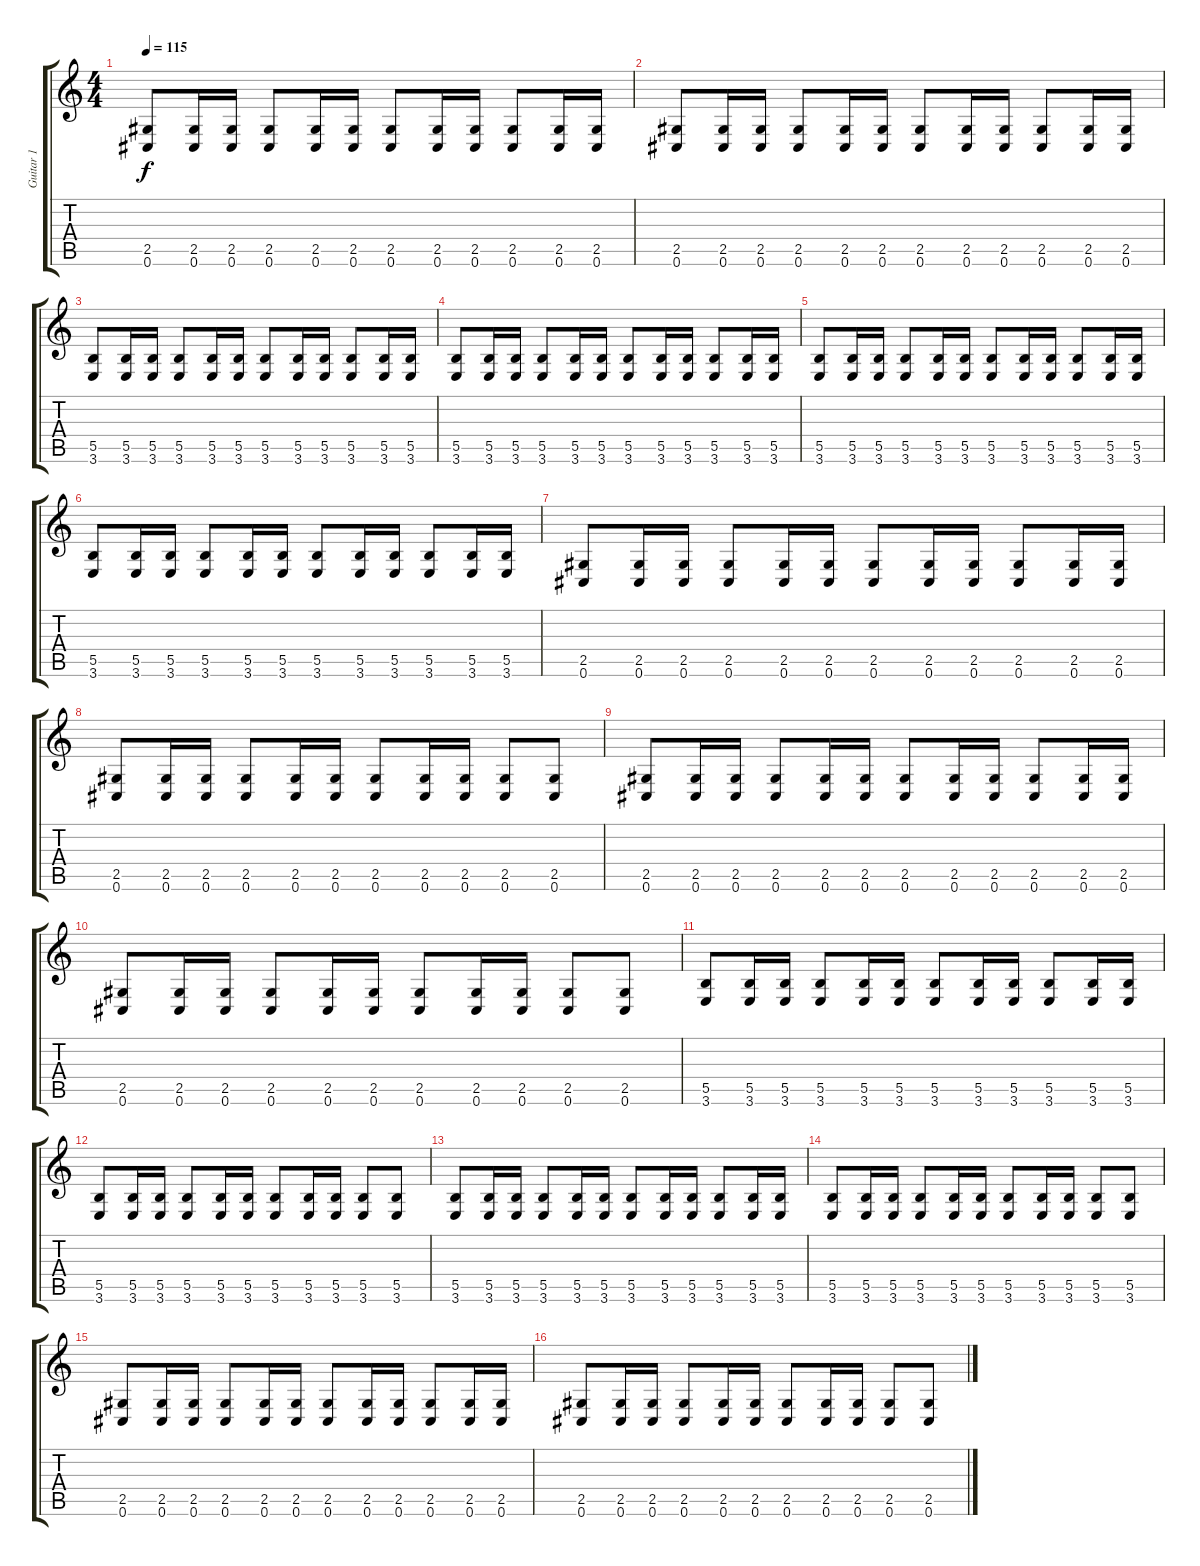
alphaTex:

\track ("Guitar 1" "Guitar 1") {instrument distortionguitar}
\staff {score tabs}
\tuning (Db4 Ab3 E3 B2 Gb2 Db2) {hide}
\ts (4 4)
\tempo 115
\clef g2
\ks c
(2.5 0.6).8{dy f} (2.5 0.6).16 (2.5 0.6).16 (2.5 0.6).8 (2.5 0.6).16 (2.5 0.6).16 (2.5 0.6).8 (2.5 0.6).16 (2.5 0.6).16 (2.5 0.6).8 (2.5 0.6).16 (2.5 0.6).16 |
(2.5 0.6).8 (2.5 0.6).16 (2.5 0.6).16 (2.5 0.6).8 (2.5 0.6).16 (2.5 0.6).16 (2.5 0.6).8 (2.5 0.6).16 (2.5 0.6).16 (2.5 0.6).8 (2.5 0.6).16 (2.5 0.6).16 |
(5.5 3.6).8 (5.5 3.6).16 (5.5 3.6).16 (5.5 3.6).8 (5.5 3.6).16 (5.5 3.6).16 (5.5 3.6).8 (5.5 3.6).16 (5.5 3.6).16 (5.5 3.6).8 (5.5 3.6).16 (5.5 3.6).16 |
(5.5 3.6).8 (5.5 3.6).16 (5.5 3.6).16 (5.5 3.6).8 (5.5 3.6).16 (5.5 3.6).16 (5.5 3.6).8 (5.5 3.6).16 (5.5 3.6).16 (5.5 3.6).8 (5.5 3.6).16 (5.5 3.6).16 |
(5.5 3.6).8 (5.5 3.6).16 (5.5 3.6).16 (5.5 3.6).8 (5.5 3.6).16 (5.5 3.6).16 (5.5 3.6).8 (5.5 3.6).16 (5.5 3.6).16 (5.5 3.6).8 (5.5 3.6).16 (5.5 3.6).16 |
(5.5 3.6).8 (5.5 3.6).16 (5.5 3.6).16 (5.5 3.6).8 (5.5 3.6).16 (5.5 3.6).16 (5.5 3.6).8 (5.5 3.6).16 (5.5 3.6).16 (5.5 3.6).8 (5.5 3.6).16 (5.5 3.6).16 |
(2.5 0.6).8 (2.5 0.6).16 (2.5 0.6).16 (2.5 0.6).8 (2.5 0.6).16 (2.5 0.6).16 (2.5 0.6).8 (2.5 0.6).16 (2.5 0.6).16 (2.5 0.6).8 (2.5 0.6).16 (2.5 0.6).16 |
(2.5 0.6).8 (2.5 0.6).16 (2.5 0.6).16 (2.5 0.6).8 (2.5 0.6).16 (2.5 0.6).16 (2.5 0.6).8 (2.5 0.6).16 (2.5 0.6).16 (2.5 0.6).8 (2.5 0.6).8 |
(2.5 0.6).8 (2.5 0.6).16 (2.5 0.6).16 (2.5 0.6).8 (2.5 0.6).16 (2.5 0.6).16 (2.5 0.6).8 (2.5 0.6).16 (2.5 0.6).16 (2.5 0.6).8 (2.5 0.6).16 (2.5 0.6).16 |
(2.5 0.6).8 (2.5 0.6).16 (2.5 0.6).16 (2.5 0.6).8 (2.5 0.6).16 (2.5 0.6).16 (2.5 0.6).8 (2.5 0.6).16 (2.5 0.6).16 (2.5 0.6).8 (2.5 0.6).8 |
(5.5 3.6).8 (5.5 3.6).16 (5.5 3.6).16 (5.5 3.6).8 (5.5 3.6).16 (5.5 3.6).16 (5.5 3.6).8 (5.5 3.6).16 (5.5 3.6).16 (5.5 3.6).8 (5.5 3.6).16 (5.5 3.6).16 |
(5.5 3.6).8 (5.5 3.6).16 (5.5 3.6).16 (5.5 3.6).8 (5.5 3.6).16 (5.5 3.6).16 (5.5 3.6).8 (5.5 3.6).16 (5.5 3.6).16 (5.5 3.6).8 (5.5 3.6).8 |
(5.5 3.6).8 (5.5 3.6).16 (5.5 3.6).16 (5.5 3.6).8 (5.5 3.6).16 (5.5 3.6).16 (5.5 3.6).8 (5.5 3.6).16 (5.5 3.6).16 (5.5 3.6).8 (5.5 3.6).16 (5.5 3.6).16 |
(5.5 3.6).8 (5.5 3.6).16 (5.5 3.6).16 (5.5 3.6).8 (5.5 3.6).16 (5.5 3.6).16 (5.5 3.6).8 (5.5 3.6).16 (5.5 3.6).16 (5.5 3.6).8 (5.5 3.6).8 |
(2.5 0.6).8 (2.5 0.6).16 (2.5 0.6).16 (2.5 0.6).8 (2.5 0.6).16 (2.5 0.6).16 (2.5 0.6).8 (2.5 0.6).16 (2.5 0.6).16 (2.5 0.6).8 (2.5 0.6).16 (2.5 0.6).16 |
(2.5 0.6).8 (2.5 0.6).16 (2.5 0.6).16 (2.5 0.6).8 (2.5 0.6).16 (2.5 0.6).16 (2.5 0.6).8 (2.5 0.6).16 (2.5 0.6).16 (2.5 0.6).8 (2.5 0.6).8
